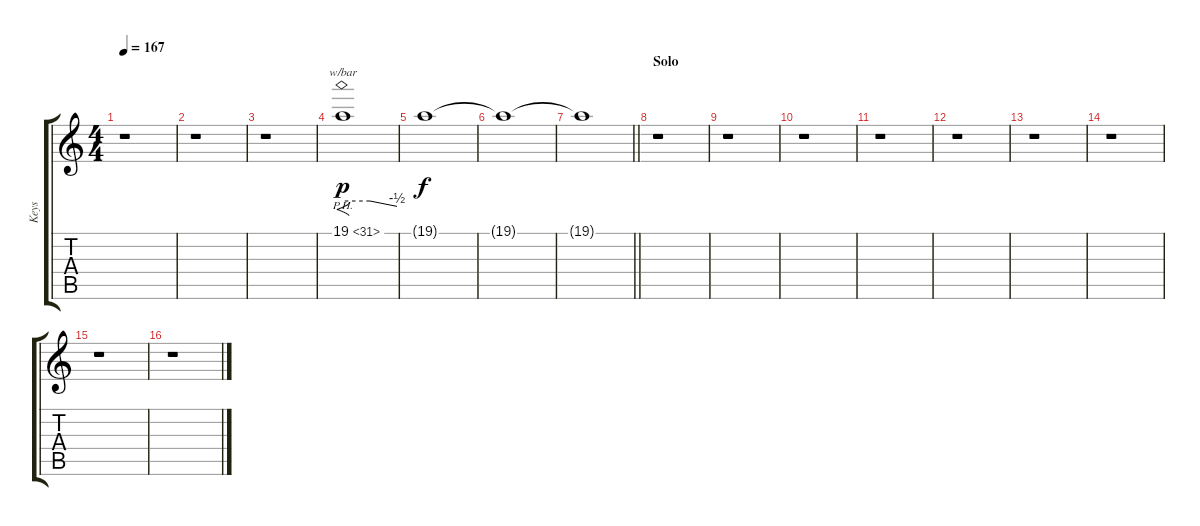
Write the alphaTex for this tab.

\track ("Keys" "Keys") {instrument lead2sawtooth}
\staff {score tabs}
\tuning (D4 A3 F3 C3 G2 C2) {hide}
\ts (4 4)
\tempo 167
\clef g2
\ks c
r.1{dy f} |
r.1 |
r.1 |
19.1{ph 12}.1{f tbe (custom default 0 0 30 0 60 -2) dy p} |
19.1{t}.1{dy f} |
19.1{t}.1 |
\barLineRight lightlight
19.1{t}.1 |
\section ("" "Solo")
r.1 |
r.1 |
r.1 |
r.1 |
r.1 |
r.1 |
r.1 |
r.1 |
r.1
